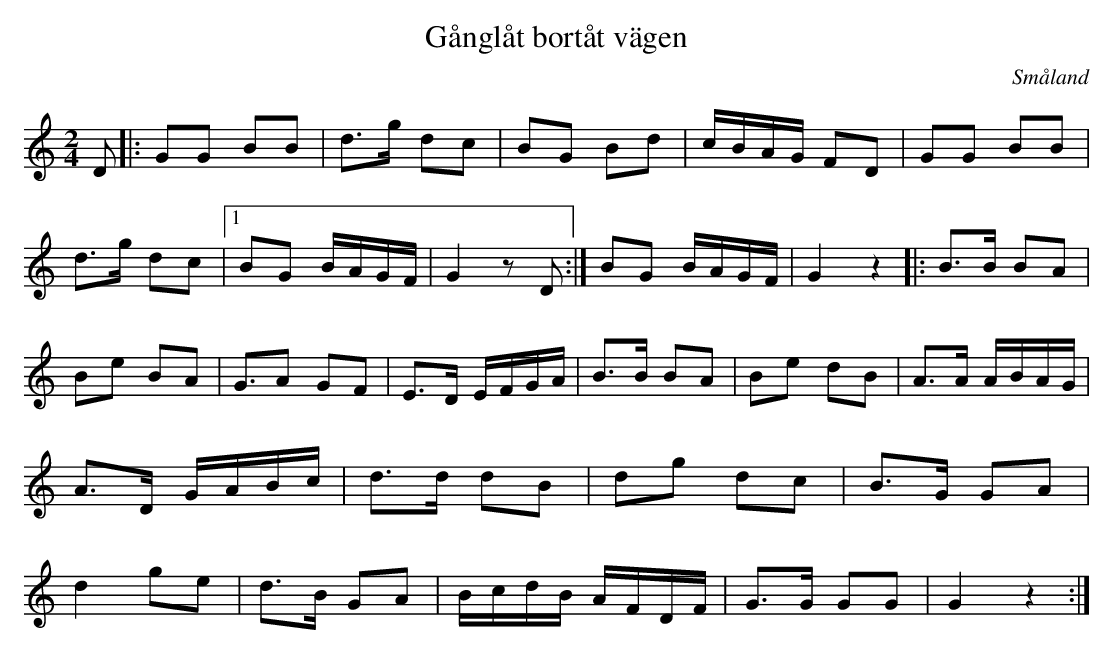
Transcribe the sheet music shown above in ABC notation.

X:1
T:Gånglåt bortåt vägen
O:Småland
M:2/4
L:1/8
K:C
D |: GG BB | d3/2g/2 dc | BG Bd | c/2B/2A/2G/2 FD | GG BB | d3/2g/2 dc |1 BG B/2A/2G/2F/2 | G2 z D :| BG B/2A/2G/2F/2 | G2 z2 |: B3/2B/2 BA | Be BA | G3/2A GF | E3/2D/2 E/2F/2G/2A/2 | B3/2B/2 BA | Be dB | A3/2A/2 A/2B/2A/2G/2 | A3/2D/2 G/2A/2B/2c/2 | d3/2d/2 dB | dg dc | B3/2G/2 GA | d2 ge | d3/2B/2 GA | B/2c/2d/2B/2 A/2F/2D/2F/2 | G3/2G/2 GG | G2 z2 :|
